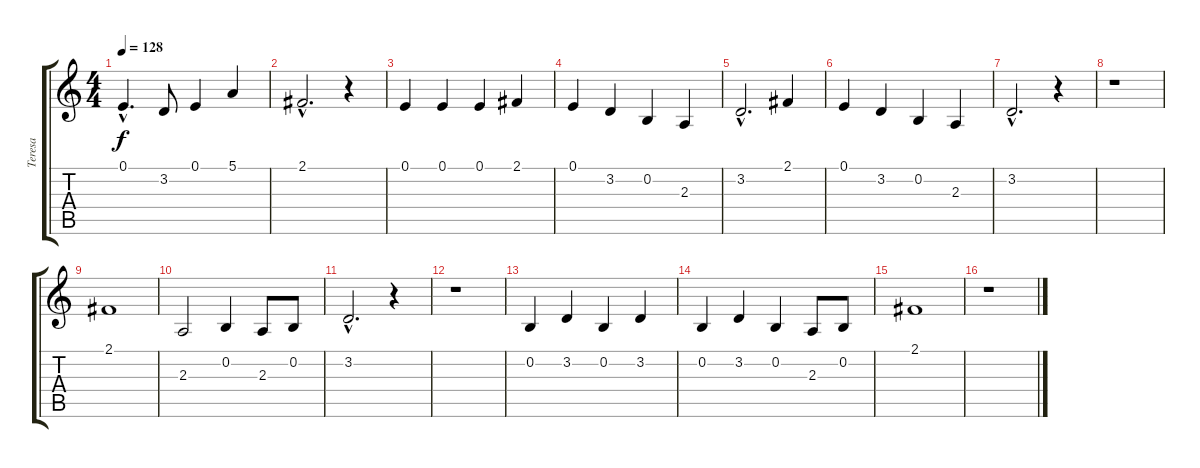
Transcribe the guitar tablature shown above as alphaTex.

\track ("Teresa" "Teresa") {instrument recorder}
\staff {score tabs}
\tuning (E4 B3 G3 D3 A2 E2) {hide}
\ts (4 4)
\tempo 128
\clef g2
\ks c
0.1{hac}.4{d dy f} 3.2.8 0.1.4 5.1.4 |
2.1{hac}.2{d} r.4 |
0.1.4 0.1.4 0.1.4 2.1.4 |
0.1.4 3.2.4 0.2.4 2.3.4 |
3.2{hac}.2{d} 2.1.4 |
0.1.4 3.2.4 0.2.4 2.3.4 |
3.2{hac}.2{d} r.4 |
r.1 |
2.1.1 |
2.3.2 0.2.4 2.3.8 0.2.8 |
3.2{hac}.2{d} r.4 |
r.1 |
0.2.4 3.2.4 0.2.4 3.2.4 |
0.2.4 3.2.4 0.2.4 2.3.8 0.2.8 |
2.1.1 |
r.1
